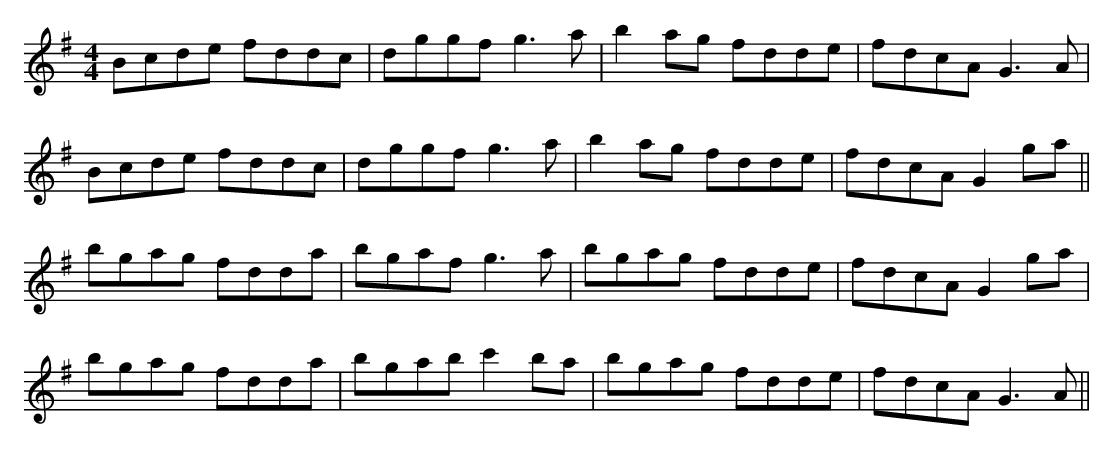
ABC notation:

X:1
M:4/4
K:G
Bcde fddc|dggf g3a|b2ag fdde|fdcA G3A|
Bcde fddc|dggf g3a|b2ag fdde|fdcA G2ga||
bgag fdda|bgaf g3a|bgag fdde|fdcA G2ga|
bgag fdda|bgab c'2ba|bgag fdde|fdcA G3A||
